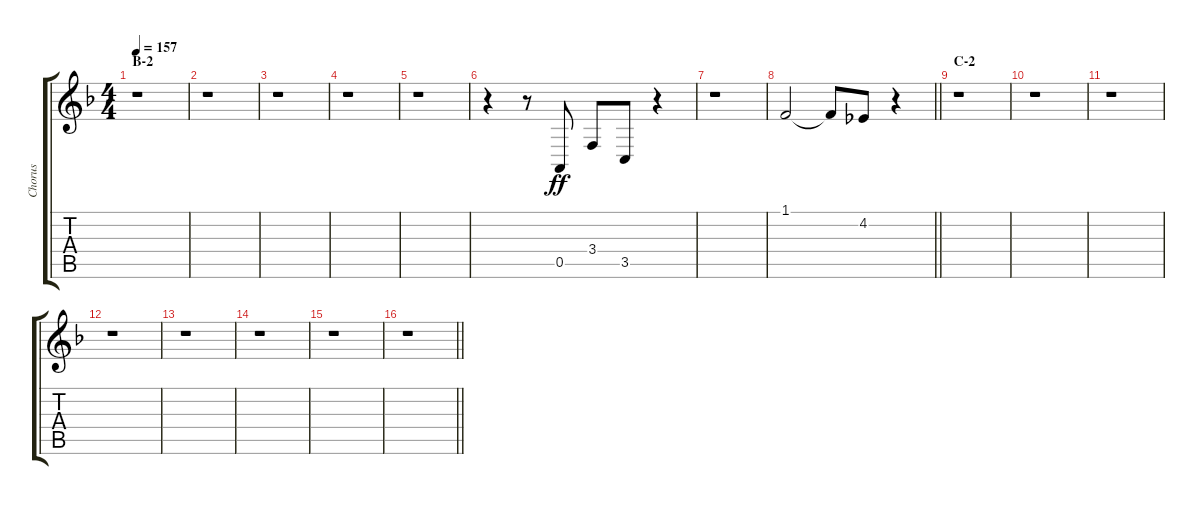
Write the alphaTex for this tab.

\track ("Chorus" "Chorus") {instrument voiceoohs}
\staff {score tabs}
\tuning (E4 B3 G3 D3 A2 E2) {hide}
\ts (4 4)
\section ("" "B-2")
\tempo 157
\clef g2
\ks f
r.1{dy ff} |
r.1 |
r.1 |
r.1 |
r.1 |
r.4 r.8 0.5.8 3.4.8 3.5.8 r.4 |
r.1 |
\barLineRight lightlight
1.1.2 1.1{t}.8 4.2.8 r.4 |
\section ("" "C-2")
r.1 |
r.1 |
r.1 |
r.1 |
r.1 |
r.1 |
r.1 |
\barLineRight lightlight
r.1
